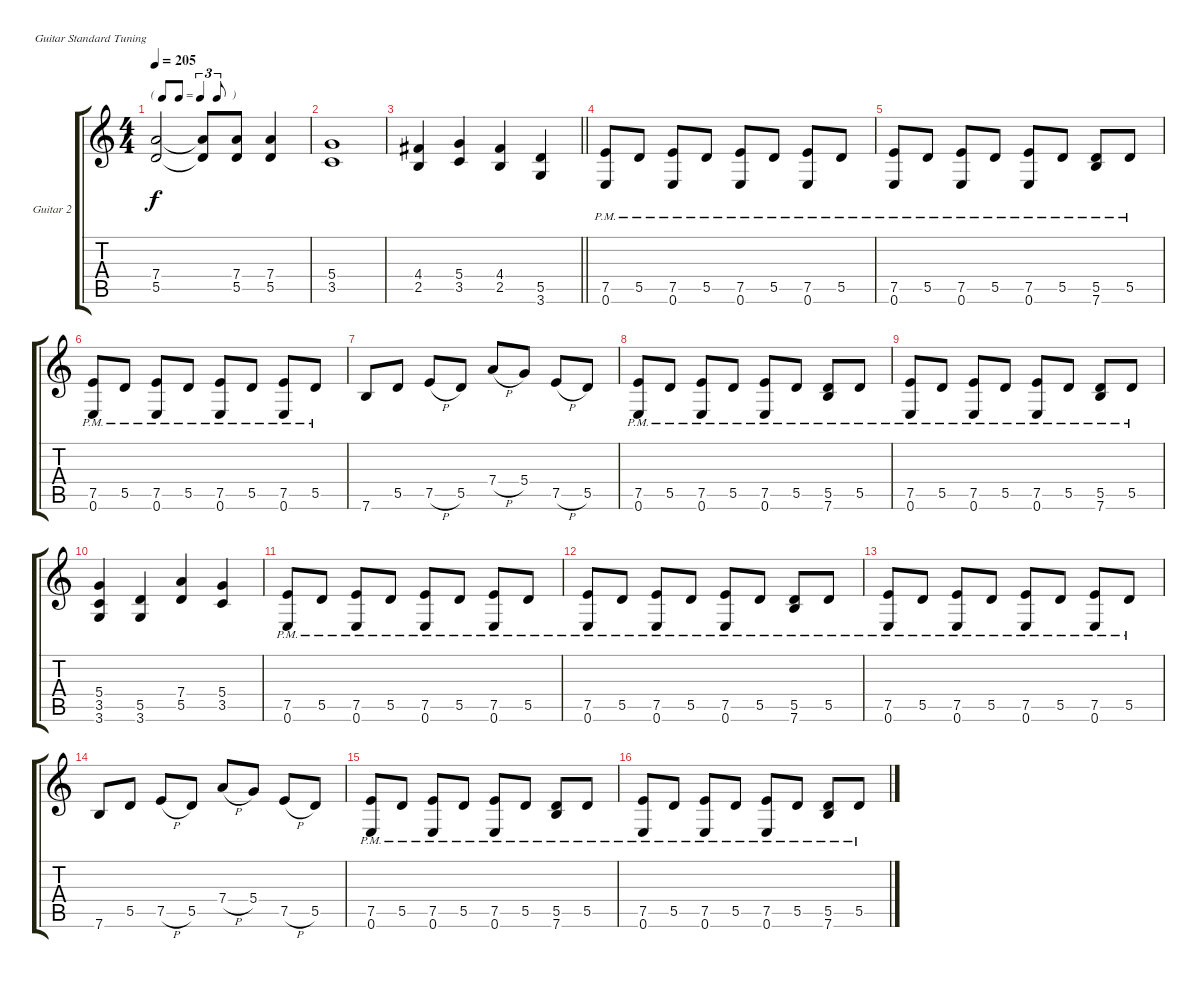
\bracketExtendMode groupsimilarinstruments
\firstSystemTrackNameOrientation horizontal
\otherSystemsTrackNameOrientation horizontal
\track ("Guitar 2" "Guitar 2") {instrument distortionguitar}
\staff {score tabs}
\tuning (E4 B3 G3 D3 A2 E2)
\ts (4 4)
\tf triplet8th
\tempo 205
\clef g2
\scale
0.333333
\ks c
(7.4{t} 5.5{t}).2{dy f} (7.4{t} 5.5{t}).8 (7.4 5.5).8 (7.4 5.5).4 |
\scale
0.333333 (5.4 3.5).1 |
\scale
0.333333
\barLineRight lightlight
(4.4 2.5).4 (5.4 3.5).4 (4.4 2.5).4 (5.5 3.6).4 |
\scale
0.333333 (7.5{pm} 0.6{pm}).8 5.5{pm}.8 (7.5{pm} 0.6{pm}).8 5.5{pm}.8 (7.5{pm} 0.6{pm}).8 5.5{pm}.8 (7.5{pm} 0.6{pm}).8 5.5{pm}.8 |
\scale
0.333333 (7.5{pm} 0.6{pm}).8 5.5{pm}.8 (7.5{pm} 0.6{pm}).8 5.5{pm}.8 (7.5{pm} 0.6{pm}).8 5.5{pm}.8 (5.5{pm} 7.6{pm}).8 5.5{pm}.8 |
\scale
0.333333 (7.5{pm} 0.6{pm}).8 5.5{pm}.8 (7.5{pm} 0.6{pm}).8 5.5{pm}.8 (7.5{pm} 0.6{pm}).8 5.5{pm}.8 (7.5{pm} 0.6{pm}).8 5.5{pm}.8 |
\scale
0.333333 7.6.8 5.5.8 7.5{h}.8 5.5.8 7.4{h}.8 5.4.8 7.5{h}.8 5.5.8 |
\scale
0.333333 (7.5{pm} 0.6{pm}).8 5.5{pm}.8 (7.5{pm} 0.6{pm}).8 5.5{pm}.8 (7.5{pm} 0.6{pm}).8 5.5{pm}.8 (5.5{pm} 7.6{pm}).8 5.5{pm}.8 |
\scale
0.333333 (7.5{pm} 0.6{pm}).8 5.5{pm}.8 (7.5{pm} 0.6{pm}).8 5.5{pm}.8 (7.5{pm} 0.6{pm}).8 5.5{pm}.8 (5.5{pm} 7.6{pm}).8 5.5{pm}.8 |
\scale
0.333333 (5.4 3.5 3.6).4 (5.5 3.6).4 (7.4 5.5).4 (5.4 3.5).4 |
\scale
0.333333 (7.5{pm} 0.6{pm}).8 5.5{pm}.8 (7.5{pm} 0.6{pm}).8 5.5{pm}.8 (7.5{pm} 0.6{pm}).8 5.5{pm}.8 (7.5{pm} 0.6{pm}).8 5.5{pm}.8 |
\scale
0.333333 (7.5{pm} 0.6{pm}).8 5.5{pm}.8 (7.5{pm} 0.6{pm}).8 5.5{pm}.8 (7.5{pm} 0.6{pm}).8 5.5{pm}.8 (5.5{pm} 7.6{pm}).8 5.5{pm}.8 |
\scale
0.333333 (7.5{pm} 0.6{pm}).8 5.5{pm}.8 (7.5{pm} 0.6{pm}).8 5.5{pm}.8 (7.5{pm} 0.6{pm}).8 5.5{pm}.8 (7.5{pm} 0.6{pm}).8 5.5{pm}.8 |
\scale
0.333333 7.6.8 5.5.8 7.5{h}.8 5.5.8 7.4{h}.8 5.4.8 7.5{h}.8 5.5.8 |
\scale
0.333333 (7.5{pm} 0.6{pm}).8 5.5{pm}.8 (7.5{pm} 0.6{pm}).8 5.5{pm}.8 (7.5{pm} 0.6{pm}).8 5.5{pm}.8 (5.5{pm} 7.6{pm}).8 5.5{pm}.8 |
\scale
0.333333 (7.5{pm} 0.6{pm}).8 5.5{pm}.8 (7.5{pm} 0.6{pm}).8 5.5{pm}.8 (7.5{pm} 0.6{pm}).8 5.5{pm}.8 (5.5{pm} 7.6{pm}).8 5.5{pm}.8
